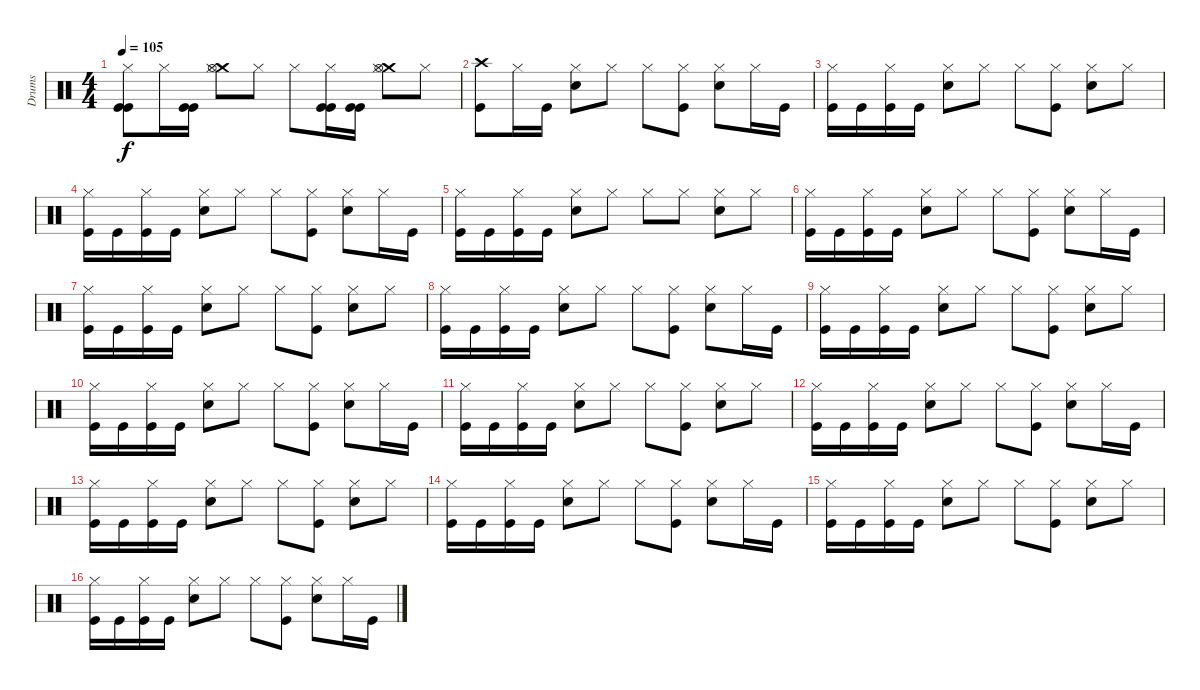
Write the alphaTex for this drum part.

\track ("Drums" "Drums") {instrument percussion}
\staff {score}
\articulation defaults
\ts (4 4)
\tempo 105
\clef neutral
\ks c
("Hi-Hat (closed)" "Kick (hit)" "Kick (hit)").8{dy f} "Hi-Hat (closed)".16 ("Kick (hit)" "Kick (hit)").16 ("Crash medium (hit)" "Hi-Hat (closed)" "Hi-Hat (open)").8 "Hi-Hat (closed)".8 "Hi-Hat (closed)".8 ("Hi-Hat (closed)" "Kick (hit)" "Kick (hit)").16 ("Kick (hit)" "Kick (hit)").16 ("Crash medium (hit)" "Hi-Hat (closed)" "Hi-Hat (open)").8 "Hi-Hat (closed)".8 |
("Crash high (hit)" "Kick (hit)").8 "Hi-Hat (closed)".16 "Kick (hit)".16 ("Electric Snare (hit)" "Hi-Hat (closed)").8 "Hi-Hat (closed)".8 "Hi-Hat (closed)".8 ("Hi-Hat (closed)" "Kick (hit)").8 ("Electric Snare (hit)" "Hi-Hat (closed)").8 "Hi-Hat (closed)".16 "Kick (hit)".16 |
("Hi-Hat (closed)" "Kick (hit)").16 "Kick (hit)".16 ("Hi-Hat (closed)" "Kick (hit)").16 "Kick (hit)".16 ("Electric Snare (hit)" "Hi-Hat (closed)").8 "Hi-Hat (closed)".8 "Hi-Hat (closed)".8 ("Hi-Hat (closed)" "Kick (hit)").8 ("Electric Snare (hit)" "Hi-Hat (closed)").8 "Hi-Hat (closed)".8 |
("Hi-Hat (closed)" "Kick (hit)").16 "Kick (hit)".16 ("Hi-Hat (closed)" "Kick (hit)").16 "Kick (hit)".16 ("Electric Snare (hit)" "Hi-Hat (closed)").8 "Hi-Hat (closed)".8 "Hi-Hat (closed)".8 ("Hi-Hat (closed)" "Kick (hit)").8 ("Electric Snare (hit)" "Hi-Hat (closed)").8 "Hi-Hat (closed)".16 "Kick (hit)".16 |
("Hi-Hat (closed)" "Kick (hit)").16 "Kick (hit)".16 ("Hi-Hat (closed)" "Kick (hit)").16 "Kick (hit)".16 ("Electric Snare (hit)" "Hi-Hat (closed)").8 "Hi-Hat (closed)".8 "Hi-Hat (closed)".8 "Hi-Hat (closed)".8 ("Electric Snare (hit)" "Hi-Hat (closed)").8 "Hi-Hat (closed)".8 |
("Hi-Hat (closed)" "Kick (hit)").16 "Kick (hit)".16 ("Hi-Hat (closed)" "Kick (hit)").16 "Kick (hit)".16 ("Electric Snare (hit)" "Hi-Hat (closed)").8 "Hi-Hat (closed)".8 "Hi-Hat (closed)".8 ("Hi-Hat (closed)" "Kick (hit)").8 ("Electric Snare (hit)" "Hi-Hat (closed)").8 "Hi-Hat (closed)".16 "Kick (hit)".16 |
("Hi-Hat (closed)" "Kick (hit)").16 "Kick (hit)".16 ("Hi-Hat (closed)" "Kick (hit)").16 "Kick (hit)".16 ("Electric Snare (hit)" "Hi-Hat (closed)").8 "Hi-Hat (closed)".8 "Hi-Hat (closed)".8 ("Hi-Hat (closed)" "Kick (hit)").8 ("Electric Snare (hit)" "Hi-Hat (closed)").8 "Hi-Hat (closed)".8 |
("Hi-Hat (closed)" "Kick (hit)").16 "Kick (hit)".16 ("Hi-Hat (closed)" "Kick (hit)").16 "Kick (hit)".16 ("Electric Snare (hit)" "Hi-Hat (closed)").8 "Hi-Hat (closed)".8 "Hi-Hat (closed)".8 ("Hi-Hat (closed)" "Kick (hit)").8 ("Electric Snare (hit)" "Hi-Hat (closed)").8 "Hi-Hat (closed)".16 "Kick (hit)".16 |
("Hi-Hat (closed)" "Kick (hit)").16 "Kick (hit)".16 ("Hi-Hat (closed)" "Kick (hit)").16 "Kick (hit)".16 ("Electric Snare (hit)" "Hi-Hat (closed)").8 "Hi-Hat (closed)".8 "Hi-Hat (closed)".8 ("Hi-Hat (closed)" "Kick (hit)").8 ("Electric Snare (hit)" "Hi-Hat (closed)").8 "Hi-Hat (closed)".8 |
("Hi-Hat (closed)" "Kick (hit)").16 "Kick (hit)".16 ("Hi-Hat (closed)" "Kick (hit)").16 "Kick (hit)".16 ("Electric Snare (hit)" "Hi-Hat (closed)").8 "Hi-Hat (closed)".8 "Hi-Hat (closed)".8 ("Hi-Hat (closed)" "Kick (hit)").8 ("Electric Snare (hit)" "Hi-Hat (closed)").8 "Hi-Hat (closed)".16 "Kick (hit)".16 |
("Hi-Hat (closed)" "Kick (hit)").16 "Kick (hit)".16 ("Hi-Hat (closed)" "Kick (hit)").16 "Kick (hit)".16 ("Electric Snare (hit)" "Hi-Hat (closed)").8 "Hi-Hat (closed)".8 "Hi-Hat (closed)".8 ("Hi-Hat (closed)" "Kick (hit)").8 ("Electric Snare (hit)" "Hi-Hat (closed)").8 "Hi-Hat (closed)".8 |
("Hi-Hat (closed)" "Kick (hit)").16 "Kick (hit)".16 ("Hi-Hat (closed)" "Kick (hit)").16 "Kick (hit)".16 ("Electric Snare (hit)" "Hi-Hat (closed)").8 "Hi-Hat (closed)".8 "Hi-Hat (closed)".8 ("Hi-Hat (closed)" "Kick (hit)").8 ("Electric Snare (hit)" "Hi-Hat (closed)").8 "Hi-Hat (closed)".16 "Kick (hit)".16 |
("Hi-Hat (closed)" "Kick (hit)").16 "Kick (hit)".16 ("Hi-Hat (closed)" "Kick (hit)").16 "Kick (hit)".16 ("Electric Snare (hit)" "Hi-Hat (closed)").8 "Hi-Hat (closed)".8 "Hi-Hat (closed)".8 ("Hi-Hat (closed)" "Kick (hit)").8 ("Electric Snare (hit)" "Hi-Hat (closed)").8 "Hi-Hat (closed)".8 |
("Hi-Hat (closed)" "Kick (hit)").16 "Kick (hit)".16 ("Hi-Hat (closed)" "Kick (hit)").16 "Kick (hit)".16 ("Electric Snare (hit)" "Hi-Hat (closed)").8 "Hi-Hat (closed)".8 "Hi-Hat (closed)".8 ("Hi-Hat (closed)" "Kick (hit)").8 ("Electric Snare (hit)" "Hi-Hat (closed)").8 "Hi-Hat (closed)".16 "Kick (hit)".16 |
("Hi-Hat (closed)" "Kick (hit)").16 "Kick (hit)".16 ("Hi-Hat (closed)" "Kick (hit)").16 "Kick (hit)".16 ("Electric Snare (hit)" "Hi-Hat (closed)").8 "Hi-Hat (closed)".8 "Hi-Hat (closed)".8 ("Hi-Hat (closed)" "Kick (hit)").8 ("Electric Snare (hit)" "Hi-Hat (closed)").8 "Hi-Hat (closed)".8 |
("Hi-Hat (closed)" "Kick (hit)").16 "Kick (hit)".16 ("Hi-Hat (closed)" "Kick (hit)").16 "Kick (hit)".16 ("Electric Snare (hit)" "Hi-Hat (closed)").8 "Hi-Hat (closed)".8 "Hi-Hat (closed)".8 ("Hi-Hat (closed)" "Kick (hit)").8 ("Electric Snare (hit)" "Hi-Hat (closed)").8 "Hi-Hat (closed)".16 "Kick (hit)".16
